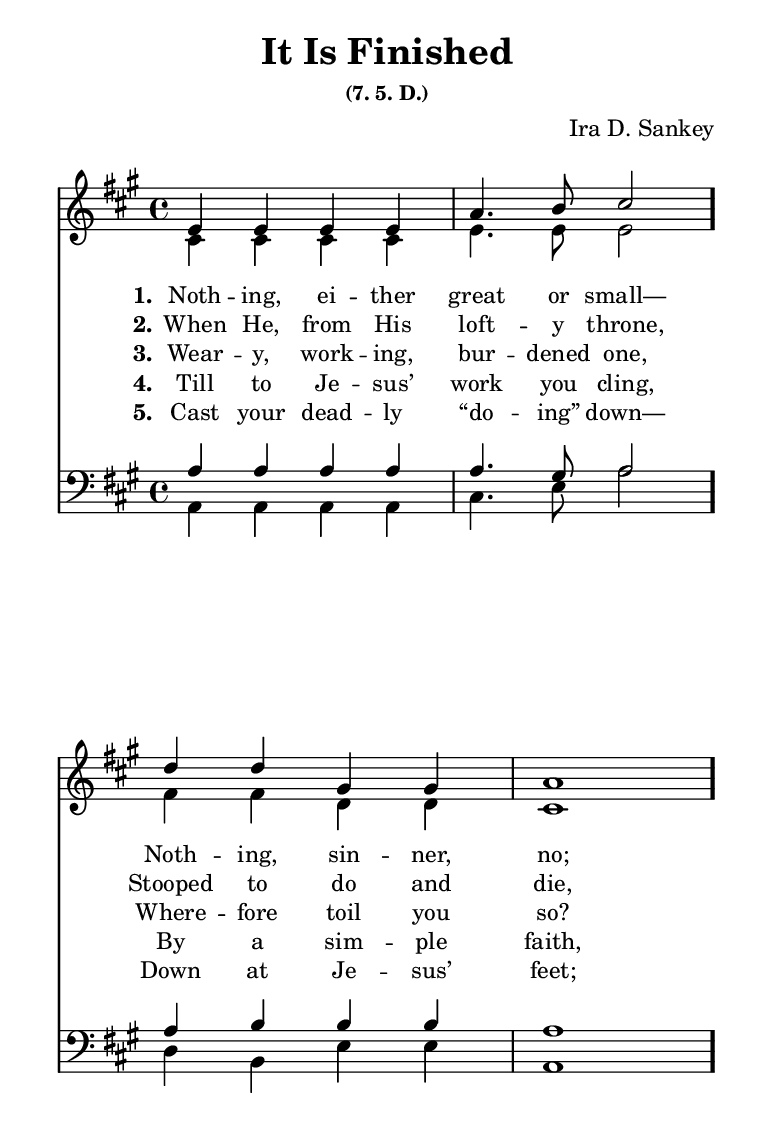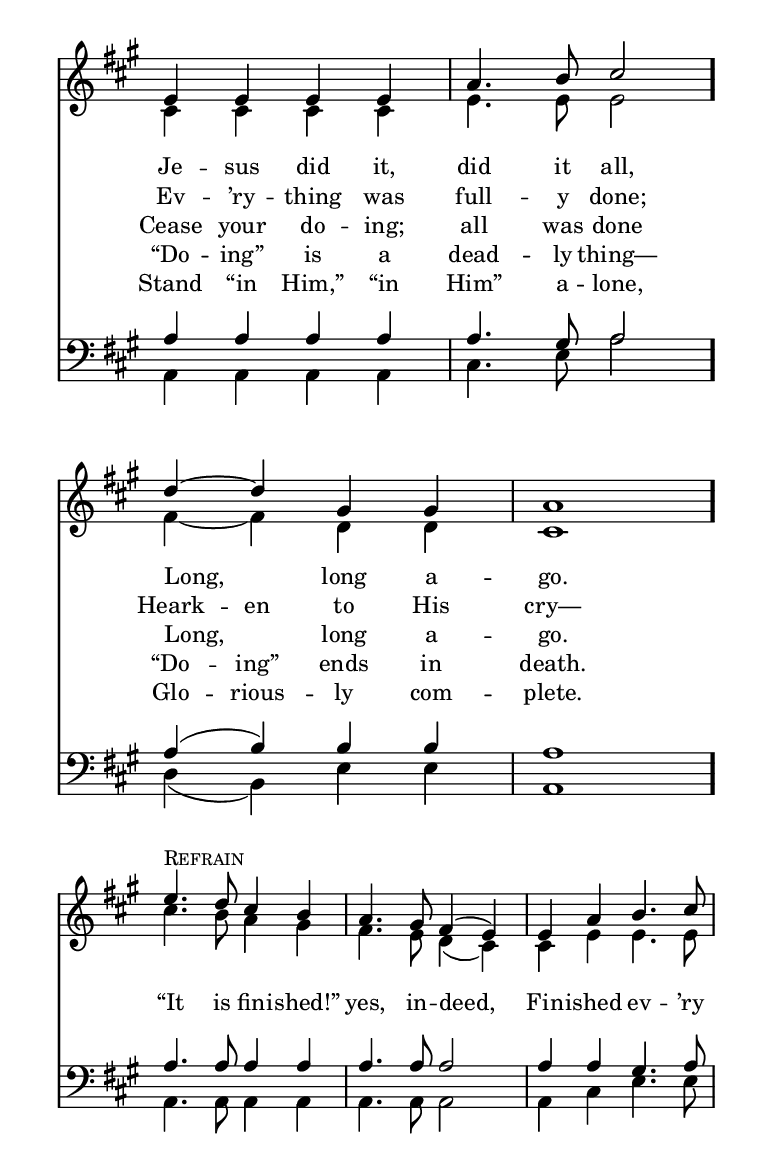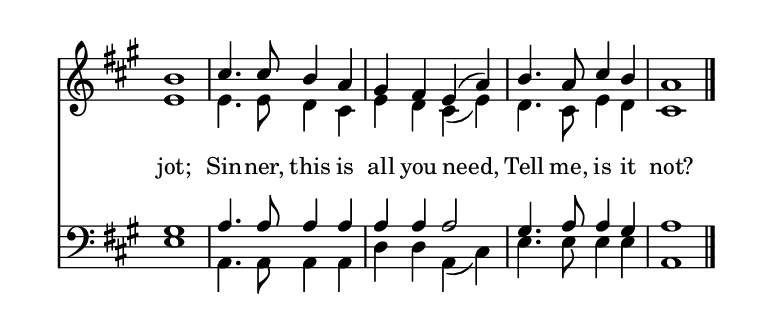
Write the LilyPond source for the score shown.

\include "common/global.ily"
\paper {
  \include "common/paper.ily"
  %ragged-bottom = ##t
  %ragged-last-bottom = ##t
  %systems-per-page = ##f
  %page-count = ##f
}

\header{
  title = "It Is Finished"
  subsubtitle = "(7. 5. D.)"
  %meter = "7.5.D."
  %poet = "James Proctor"
  composer = "Ira D. Sankey"
  %copyright = ""
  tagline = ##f
}

% for fermata in MIDI
ta = { \tempo 4=90 }
tb = { \tempo 4=45 }

patternAA = { c4 c4 c4 c4   | c4. c8 c2      } %

patternBA = { c4 c4 c4 c4   | c1             } %
patternBB = { c4( c4) c4 c4 | c1             } %
patternBC = { c4 ~ c4 c4 c4 | c1             } %

patternCA = { c4. c8 c4 c4  | c4. c8 c4( c4) } %
patternCB = { c4. c8 c4 c4  | c4. c8 c2      } %
patternCC = { c4. c8 c4 c4  | c4 c4 c2      } %
patternCD = { c4. c8 c4 c4  | c4 c4 c4( c4) } %

patternDA = { c4 c4 c4. c8  | c1             } %
patternDB = { c4. c8 c4 c4  | c1             } %

global = {
  \include "common/overrides.ily"
  \override Staff.TimeSignature.style = #'()
  \time 4/4
  \override Score.MetronomeMark.transparent = ##t % hide all fermata changes too
  \ta
  \key a \major
  %\partial 4
  \autoBeamOff
}

notesSoprano = {
\global
\relative c' {

  \changePitch \patternAA { e e e e      | a b cis     }
  \changePitch \patternBA { d d gis, gis | a           }
  \changePitch \patternAA { e e e e      | a b cis     }
  \changePitch \patternBC { d d gis, gis | a           }

  << s^\markup { \small \caps "Refrain"  }
  \changePitch \patternCA { e' d cis b   | a gis fis e } >>
  \changePitch \patternDA { e a b cis    | b           }
  \changePitch \patternCD { cis cis b a  | gis fis e a }
  \changePitch \patternDB { b a cis b    | a           }

  \bar "|."

}
}

notesAlto = {
\global
\relative e' {

  \changePitch \patternAA { cis cis cis cis | e e e       }
  \changePitch \patternBA { fis fis d d     | cis         }
  \changePitch \patternAA { cis cis cis cis | e e e       }
  \changePitch \patternBC { fis fis d d     | cis         }

  \changePitch \patternCA { cis' b a gis    | fis e d cis }
  \changePitch \patternDA { cis e e e       | e           }
  \changePitch \patternCD { e e d cis       | e d cis e   }
  \changePitch \patternDB { d cis e d       | cis         }

}
}

notesTenor = {
\global
\relative a {

  \changePitch \patternAA { a a a a     | a gis a }
  \changePitch \patternBA { a b b b     | a       }
  \changePitch \patternAA { a a a a     | a gis a }
  \changePitch \patternBB { a b b b     | a       }

  \changePitch \patternCB { a a a a     | a a a   }
  \changePitch \patternDA { a a gis a   | gis     }
  \changePitch \patternCC { a a a a     | a a a   }
  \changePitch \patternDB { gis a a gis | a       }

}
}

notesBass = {
\global
\relative f, {

  \changePitch \patternAA { a a a a   | cis e a   }
  \changePitch \patternBA { d, b e e  | a,        }
  \changePitch \patternAA { a a a a   | cis e a   }
  \changePitch \patternBB { d, b e e  | a,        }

  \changePitch \patternCB { a a a a   | a a a     }
  \changePitch \patternDA { a cis e e | e         }
  \changePitch \patternCD { a, a a a  | d d a cis }
  \changePitch \patternDB { e e e e   | a,        }

}
}

Refrain = \lyricmode {

“It is fin -- ished!” yes, in -- deed,
Fin -- ished ev -- ’ry jot;
Sin -- ner, this is all you need,
Tell me, is it not?

}

wordsA = \lyricmode {
\set stanza = "1."

Noth -- ing, ei -- ther great or small— \bar "."
Noth -- ing, sin -- ner, no; \bar "." \break
Je -- sus did it, did it all, \bar "."
Long, long a -- go. \bar "." \break

}

wordsB = \lyricmode {
\set stanza = "2."

When He, from His loft -- y throne,
Stooped to do and die,
Ev -- ’ry -- thing was full -- y done;
% XXX this doesn't look quite right
{ \mon } Heark -- en { \moff } to His cry—

\Refrain

}

wordsC = \lyricmode {
\set stanza = "3."

Wear -- y, work -- ing, bur -- dened one,
Where -- fore toil you so?
Cease your do -- ing; all was done
Long, long a -- go.

}

wordsD = \lyricmode {
\set stanza = "4."

Till to Je -- sus’ work you cling,
By a sim -- ple faith,
“Do -- ing” is a dead -- ly thing—
{ \mon } “Do -- ing” { \moff } ends in death.

}

wordsE = \lyricmode {
\set stanza = "5."

Cast your dead -- ly “do -- ing” down—
Down at Je -- sus’ feet;
Stand “in Him,” “in Him” a -- lone,
{ \mon } Glo -- rious -- ly { \moff } com -- plete.

}

\score {
  \context ChoirStaff <<
    \context Staff = upper <<
      \set ChoirStaff.systemStartDelimiter = #'SystemStartBar
      \context Voice  = sopranos { \voiceOne << \notesSoprano >> }
      \context Voice  = altos { \voiceTwo << \notesAlto >> }
    >>

		\new Lyrics = one
		\new Lyrics = two
		\new Lyrics = three
		\new Lyrics = four
		\new Lyrics = five

    \new Staff = men <<
      \clef bass
      \context Voice  = tenors { \voiceOne << \notesTenor >> }
      \context Voice  = basses { \voiceTwo << \notesBass >> }
    >>

		\context Lyrics = one   \lyricsto sopranos \wordsA
		\context Lyrics = two   \lyricsto sopranos \wordsB
		\context Lyrics = three \lyricsto sopranos \wordsC
		\context Lyrics = four  \lyricsto sopranos \wordsD
		\context Lyrics = five  \lyricsto sopranos \wordsE
  >>
  \layout {
    \include "common/layout.ily"
  }
  \midi{
    \include "common/midi.ily"
  }
}

\version "2.18.0"  % necessary for upgrading to future LilyPond versions.

% vi:set et ts=2 sw=2 ai nocindent syntax=lilypond
